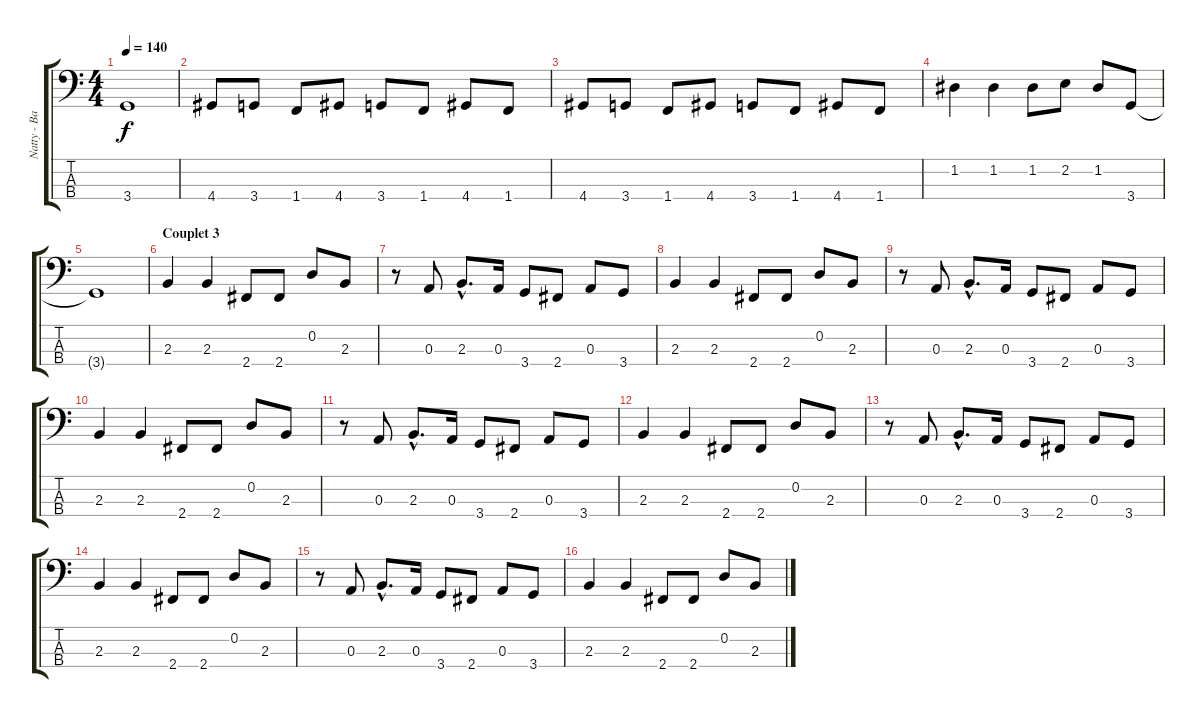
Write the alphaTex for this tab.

\track ("Natty - Basse" "Natty - Ba") {instrument electricbassfinger}
\staff {score tabs}
\tuning (G2 D2 A1 E1) {hide}
\ts (4 4)
\tempo 140
\clef f4
\ks c
3.4{t}.1{dy f} |
4.4.8 3.4.8 1.4.8 4.4.8 3.4.8 1.4.8 4.4.8 1.4.8 |
4.4.8 3.4.8 1.4.8 4.4.8 3.4.8 1.4.8 4.4.8 1.4.8 |
1.2.4 1.2.4 1.2.8 2.2.8 1.2.8 3.4.8 |
3.4{t}.1 |
\section ("" "Couplet 3")
2.3.4 2.3.4 2.4.8 2.4.8 0.2.8 2.3.8 |
r.8 0.3.8 2.3{hac}.8{d} 0.3.16 3.4.8 2.4.8 0.3.8 3.4.8 |
2.3.4 2.3.4 2.4.8 2.4.8 0.2.8 2.3.8 |
r.8 0.3.8 2.3{hac}.8{d} 0.3.16 3.4.8 2.4.8 0.3.8 3.4.8 |
2.3.4 2.3.4 2.4.8 2.4.8 0.2.8 2.3.8 |
r.8 0.3.8 2.3{hac}.8{d} 0.3.16 3.4.8 2.4.8 0.3.8 3.4.8 |
2.3.4 2.3.4 2.4.8 2.4.8 0.2.8 2.3.8 |
r.8 0.3.8 2.3{hac}.8{d} 0.3.16 3.4.8 2.4.8 0.3.8 3.4.8 |
2.3.4 2.3.4 2.4.8 2.4.8 0.2.8 2.3.8 |
r.8 0.3.8 2.3{hac}.8{d} 0.3.16 3.4.8 2.4.8 0.3.8 3.4.8 |
2.3.4 2.3.4 2.4.8 2.4.8 0.2.8 2.3.8
